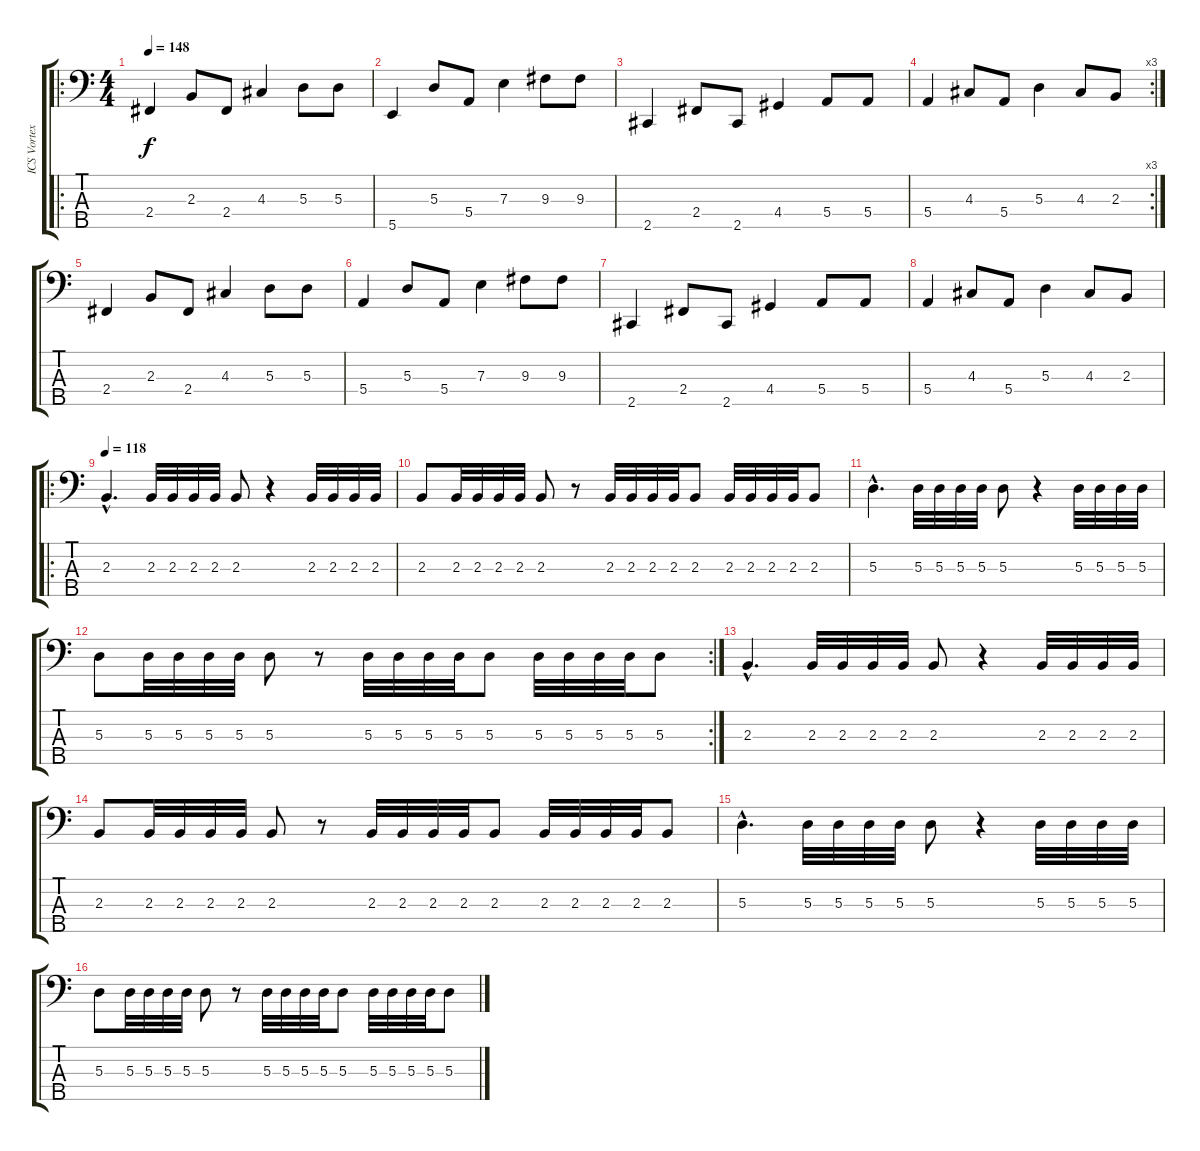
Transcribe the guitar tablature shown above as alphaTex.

\track ("ICS Vortex [Bass]" "ICS Vortex") {instrument electricbassfinger}
\staff {score tabs}
\tuning (G2 D2 A1 E1 B0) {hide}
\ro
\ts (4 4)
\tempo 148
\clef f4
\ks c
2.4.4{dy f} 2.3.8 2.4.8 4.3.4 5.3.8 5.3.8 |
5.5.4 5.3.8 5.4.8 7.3.4 9.3.8 9.3.8 |
2.5.4 2.4.8 2.5.8 4.4.4 5.4.8 5.4.8 |
\rc 3
5.4.4 4.3.8 5.4.8 5.3.4 4.3.8 2.3.8 |
2.4.4 2.3.8 2.4.8 4.3.4 5.3.8 5.3.8 |
5.4.4 5.3.8 5.4.8 7.3.4 9.3.8 9.3.8 |
2.5.4 2.4.8 2.5.8 4.4.4 5.4.8 5.4.8 |
5.4.4 4.3.8 5.4.8 5.3.4 4.3.8 2.3.8 |
\ro
\tempo 118
2.3{hac}.4{d} 2.3.32 2.3.32 2.3.32 2.3.32 2.3.8 r.4 2.3.32 2.3.32 2.3.32 2.3.32 |
2.3.8 2.3.32 2.3.32 2.3.32 2.3.32 2.3.8 r.8 2.3.32 2.3.32 2.3.32 2.3.32 2.3.8 2.3.32 2.3.32 2.3.32 2.3.32 2.3.8 |
5.3{hac}.4{d} 5.3.32 5.3.32 5.3.32 5.3.32 5.3.8 r.4 5.3.32 5.3.32 5.3.32 5.3.32 |
\rc 2
5.3.8 5.3.32 5.3.32 5.3.32 5.3.32 5.3.8 r.8 5.3.32 5.3.32 5.3.32 5.3.32 5.3.8 5.3.32 5.3.32 5.3.32 5.3.32 5.3.8 |
2.3{hac}.4{d} 2.3.32 2.3.32 2.3.32 2.3.32 2.3.8 r.4 2.3.32 2.3.32 2.3.32 2.3.32 |
2.3.8 2.3.32 2.3.32 2.3.32 2.3.32 2.3.8 r.8 2.3.32 2.3.32 2.3.32 2.3.32 2.3.8 2.3.32 2.3.32 2.3.32 2.3.32 2.3.8 |
5.3{hac}.4{d} 5.3.32 5.3.32 5.3.32 5.3.32 5.3.8 r.4 5.3.32 5.3.32 5.3.32 5.3.32 |
5.3.8 5.3.32 5.3.32 5.3.32 5.3.32 5.3.8 r.8 5.3.32 5.3.32 5.3.32 5.3.32 5.3.8 5.3.32 5.3.32 5.3.32 5.3.32 5.3.8
